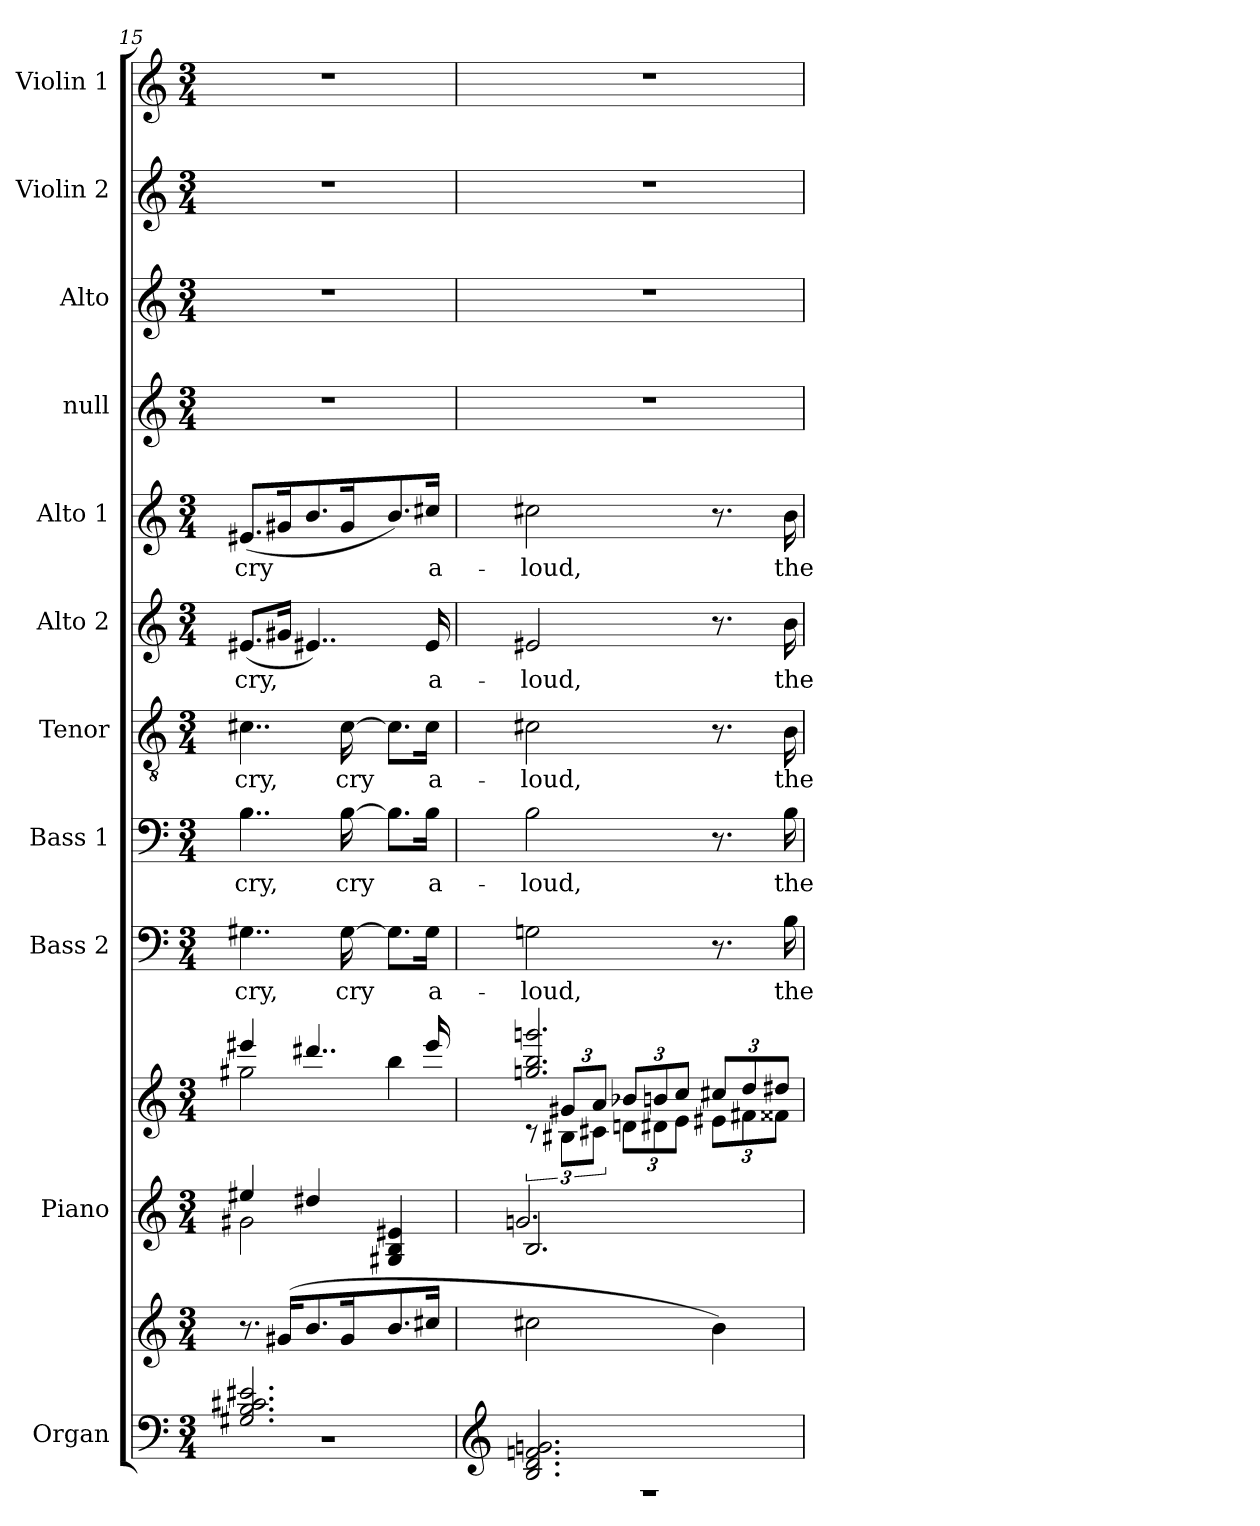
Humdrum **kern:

**kern	**kern	**kern	**kern	**kern	**text	**kern	**text	**kern	**text	**kern	**text	**kern	**text	**kern	**kern	**kern	**kern
*part11	*part11	*part10	*part10	*part9	*part9	*part8	*part8	*part7	*part7	*part6	*part6	*part5	*part5	*part4	*part3	*part2	*part1
*staff13	*staff12	*staff11	*staff10	*staff9	*staff9	*staff8	*staff8	*staff7	*staff7	*staff6	*staff6	*staff5	*staff5	*staff4	*staff3	*staff2	*staff1
*I"Organ	*	*I"Piano	*	*I"Bass 2	*	*I"Bass 1	*	*I"Tenor	*	*I"Alto 2	*	*I"Alto 1	*	*I"null	*I"Alto	*I"Violin 2	*I"Violin 1
*I'Org.	*	*	*	*I'B. 2	*	*I'B. 1	*	*I'T.	*	*I'A. 2	*	*I'A. 1	*	*	*	*I'Vln. 2	*I'Vln. 1
!!LO:PB:g=z
*clefF4	*clefG2	*clefG2	*clefG2	*clefF4	*	*clefF4	*	*clefGv2	*	*clefG2	*	*clefG2	*	*clefG2	*clefG2	*clefG2	*clefG2
*k[]	*k[]	*k[]	*k[]	*k[]	*	*k[]	*	*k[]	*	*k[]	*	*k[]	*	*k[]	*k[]	*k[]	*k[]
*M3/4	*M3/4	*M3/4	*M3/4	*M3/4	*	*M3/4	*	*M3/4	*	*M3/4	*	*M3/4	*	*M3/4	*M3/4	*M3/4	*M3/4
=15	=15	=15	=15	=15	=15	=15	=15	=15	=15	=15	=15	=15	=15	=15	=15	=15	=15
*^	*	*^	*^	*	*	*	*	*	*	*	*	*	*	*	*	*	*
!	!	!	!	!	!	!	!	!LO:LY:b	!	!LO:LY:b	!	!LO:LY:b	!	!LO:LY:b	!	!LO:LY:b	!	!	!	!
2.G#X/ 2.B/ 2.c#X/ 2.e#X/	2.r	8.r	4ee#X/	2g#X\	4eee#X/	2gg#X\	4..G#X\	cry,	4..B\	cry,	4..c#X\	cry,	(<8.e#X/L	cry,	(<8.e#X/L	cry	2.r	2.r	2.r	2.r
.	.	(>16g#X/KL	.	.	.	.	.	.	.	.	.	.	16g#X/Jk	.	16g#X/K	.	.	.	.	.
.	.	8.b/	4dd#X/	.	4..ddd#X/	.	.	.	.	.	.	.	4..e#X/)	.	8.b/	.	.	.	.	.
!	!	!	!	!	!	!	!	!LO:LY:b	!	!LO:LY:b	!	!LO:LY:b	!	!	!	!	!	!	!	!
.	.	16g#/K	.	.	.	.	[16G#\	cry	[16B\	cry	[16c#\	cry	.	.	16g#/K	.	.	.	.	.
.	.	8.b/	4G#X/ 4B/ 4e#X/	4ryy	.	4bb\	8.G#\L]	.	8.B\L]	.	8.c#\L]	.	.	.	8.b/)	.	.	.	.	.
!	!	!	!	!	!	!	!	!LO:LY:b	!	!LO:LY:b	!	!LO:LY:b	!	!LO:LY:b	!	!LO:LY:b	!	!	!	!
.	.	16cc#X/Jk	.	.	16eee#/	.	16G#\Jk	a-	16B\Jk	a-	16c#\Jk	a-	16e#/	a-	16cc#X/Jk	a-	.	.	.	.
*	*	*	*	*	*v	*v	*	*	*	*	*	*	*	*	*	*	*	*	*	*
=16	=16	=16	=16	=16	=16	=16	=16	=16	=16	=16	=16	=16	=16	=16	=16	=16	=16	=16	=16
*clefG2	*	*	*	*	*	*	*	*	*	*	*	*	*	*	*	*	*	*	*
*	*	*	*	*	*^	*	*	*	*	*	*	*	*	*	*	*	*	*	*
*	*	*	*	*	*	*^	*	*	*	*	*	*	*	*	*	*	*	*	*	*
!	!	!	!	!	!	!	!	!	!LO:LY:b	!	!LO:LY:b	!	!LO:LY:b	!	!LO:LY:b	!	!LO:LY:b	!	!	!	!
2.B/ 2.d/ 2.fn/ 2.gn/	2.r	2cc#X\	2.B/	2.gn/	2.ggn/ 2.bb/ 2.gggn/	12r	12ryy	2Gn\	-loud,	2B\	-loud,	2c#X\	-loud,	2e#X/	-loud,	2cc#X\	-loud,	2.r	2.r	2.r	2.r
.	.	.	.	.	.	12B#X\L	12g#X/L	.	.	.	.	.	.	.	.	.	.	.	.	.	.
.	.	.	.	.	.	12c#X\J	12a/J	.	.	.	.	.	.	.	.	.	.	.	.	.	.
*	*	*	*	*	*	*Xbrackettup	*	*	*	*	*	*	*	*	*	*	*	*	*	*	*
.	.	.	.	.	.	12dn\L	12b-X/L	.	.	.	.	.	.	.	.	.	.	.	.	.	.
.	.	.	.	.	.	12d#X\	12bn/	.	.	.	.	.	.	.	.	.	.	.	.	.	.
.	.	.	.	.	.	12e\J	12cc/J	.	.	.	.	.	.	.	.	.	.	.	.	.	.
.	.	4b\)	.	.	.	12e#X\L	12cc#X/L	8.r	.	8.r	.	8.r	.	8.r	.	8.r	.	.	.	.	.
.	.	.	.	.	.	12f#X\	12dd/	.	.	.	.	.	.	.	.	.	.	.	.	.	.
.	.	.	.	.	.	12f##X\J	12dd#X/J	.	.	.	.	.	.	.	.	.	.	.	.	.	.
!	!	!	!	!	!	!	!	!	!LO:LY:b	!	!LO:LY:b	!	!LO:LY:b	!	!LO:LY:b	!	!LO:LY:b	!	!	!	!
.	.	.	.	.	.	.	.	16B\	the	16B\	the	16B\	the	16b\	the	16b\	the	.	.	.	.
*	*	*	*v	*v	*	*	*	*	*	*	*	*	*	*	*	*	*	*	*	*	*
*v	*v	*	*	*v	*v	*v	*	*	*	*	*	*	*	*	*	*	*	*	*	*
=	=	=	=	=	=	=	=	=	=	=	=	=	=	=	=	=	=
*-	*-	*-	*-	*-	*-	*-	*-	*-	*-	*-	*-	*-	*-	*-	*-	*-	*-
